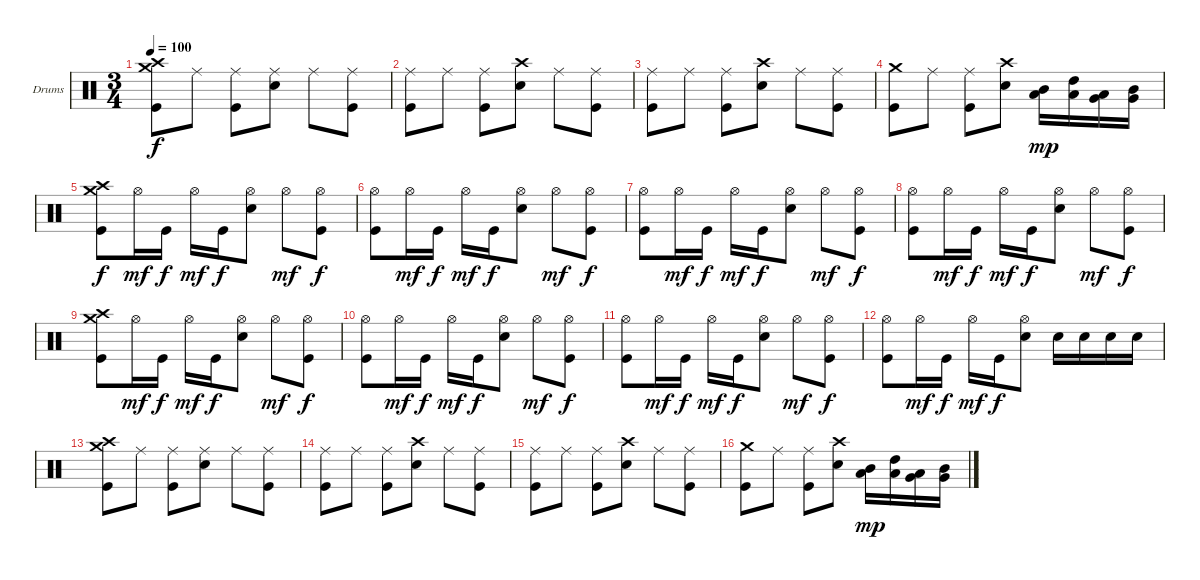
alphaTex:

\bracketExtendMode groupsimilarinstruments
\firstSystemTrackNameOrientation horizontal
\otherSystemsTrackNameOrientation horizontal
\track ("Drumkit" "Drums") {instrument percussion}
\staff {score}
\articulation defaults
\ts (3 4)
\tempo 100
\clef neutral
\ks c
("Kick (hit)" "Crash high (hit)" "Crash medium (hit)").8{dy f} "Ride (middle)".8 ("Kick (hit)" "Ride (middle)").8 ("Snare (hit) 2" "Ride (middle)").8 "Ride (middle)".8 ("Kick (hit)" "Ride (middle)").8 |
("Kick (hit)" "Ride (middle)").8 "Ride (middle)".8 ("Kick (hit)" "Ride (middle)").8 ("Snare (hit) 2" "Crash high (hit)").8 "Ride (middle)".8 ("Kick (hit)" "Ride (middle)").8 |
("Kick (hit)" "Ride (middle)").8 "Ride (middle)".8 ("Kick (hit)" "Ride (middle)").8 ("Snare (hit) 2" "Crash high (hit)").8 "Ride (middle)".8 ("Kick (hit)" "Ride (middle)").8 |
("Kick (hit)" "Crash medium (hit)").8 "Ride (middle)".8 ("Kick (hit)" "Ride (middle)").8 ("Snare (hit) 2" "Crash high (hit)").8 ("Low Tom (hit)" "Mid Tom (hit)").16{dy mp} ("Low Tom (hit)" "High Tom (hit)").16 ("Very Low Tom (hit)" "Low Tom (hit)").16 ("Very Low Tom (hit)" "Mid Tom (hit)").16 |
("Kick (hit)" "Crash high (hit)" "Crash medium (hit)").8{dy f} "Hi-Hat (open)".16{dy mf} "Kick (hit)".16{dy f} "Hi-Hat (open)".16{dy mf} "Kick (hit)".16{dy f} ("Snare (hit) 2" "Hi-Hat (open)").8 "Hi-Hat (open)".8{dy mf} ("Kick (hit)" "Hi-Hat (open)").8{dy f} |
("Kick (hit)" "Hi-Hat (open)").8 "Hi-Hat (open)".16{dy mf} "Kick (hit)".16{dy f} "Hi-Hat (open)".16{dy mf} "Kick (hit)".16{dy f} ("Snare (hit) 2" "Hi-Hat (open)").8 "Hi-Hat (open)".8{dy mf} ("Kick (hit)" "Hi-Hat (open)").8{dy f} |
("Kick (hit)" "Hi-Hat (open)").8 "Hi-Hat (open)".16{dy mf} "Kick (hit)".16{dy f} "Hi-Hat (open)".16{dy mf} "Kick (hit)".16{dy f} ("Snare (hit) 2" "Hi-Hat (open)").8 "Hi-Hat (open)".8{dy mf} ("Kick (hit)" "Hi-Hat (open)").8{dy f} |
("Kick (hit)" "Hi-Hat (open)").8 "Hi-Hat (open)".16{dy mf} "Kick (hit)".16{dy f} "Hi-Hat (open)".16{dy mf} "Kick (hit)".16{dy f} ("Snare (hit) 2" "Hi-Hat (open)").8 "Hi-Hat (open)".8{dy mf} ("Kick (hit)" "Hi-Hat (open)").8{dy f} |
("Kick (hit)" "Crash high (hit)" "Crash medium (hit)").8 "Hi-Hat (open)".16{dy mf} "Kick (hit)".16{dy f} "Hi-Hat (open)".16{dy mf} "Kick (hit)".16{dy f} ("Snare (hit) 2" "Hi-Hat (open)").8 "Hi-Hat (open)".8{dy mf} ("Kick (hit)" "Hi-Hat (open)").8{dy f} |
("Kick (hit)" "Hi-Hat (open)").8 "Hi-Hat (open)".16{dy mf} "Kick (hit)".16{dy f} "Hi-Hat (open)".16{dy mf} "Kick (hit)".16{dy f} ("Snare (hit) 2" "Hi-Hat (open)").8 "Hi-Hat (open)".8{dy mf} ("Kick (hit)" "Hi-Hat (open)").8{dy f} |
("Kick (hit)" "Hi-Hat (open)").8 "Hi-Hat (open)".16{dy mf} "Kick (hit)".16{dy f} "Hi-Hat (open)".16{dy mf} "Kick (hit)".16{dy f} ("Snare (hit) 2" "Hi-Hat (open)").8 "Hi-Hat (open)".8{dy mf} ("Kick (hit)" "Hi-Hat (open)").8{dy f} |
("Kick (hit)" "Hi-Hat (open)").8 "Hi-Hat (open)".16{dy mf} "Kick (hit)".16{dy f} "Hi-Hat (open)".16{dy mf} "Kick (hit)".16{dy f} ("Snare (hit) 2" "Hi-Hat (open)").8 "Snare (hit) 2".16 "Snare (hit) 2".16 "Snare (hit) 2".16 "Snare (hit) 2".16 |
("Kick (hit)" "Crash high (hit)" "Crash medium (hit)").8 "Ride (middle)".8 ("Kick (hit)" "Ride (middle)").8 ("Snare (hit) 2" "Ride (middle)").8 "Ride (middle)".8 ("Kick (hit)" "Ride (middle)").8 |
("Kick (hit)" "Ride (middle)").8 "Ride (middle)".8 ("Kick (hit)" "Ride (middle)").8 ("Snare (hit) 2" "Crash high (hit)").8 "Ride (middle)".8 ("Kick (hit)" "Ride (middle)").8 |
("Kick (hit)" "Ride (middle)").8 "Ride (middle)".8 ("Kick (hit)" "Ride (middle)").8 ("Snare (hit) 2" "Crash high (hit)").8 "Ride (middle)".8 ("Kick (hit)" "Ride (middle)").8 |
("Kick (hit)" "Crash medium (hit)").8 "Ride (middle)".8 ("Kick (hit)" "Ride (middle)").8 ("Snare (hit) 2" "Crash high (hit)").8 ("Low Tom (hit)" "Mid Tom (hit)").16{dy mp} ("Low Tom (hit)" "High Tom (hit)").16 ("Very Low Tom (hit)" "Low Tom (hit)").16 ("Very Low Tom (hit)" "Mid Tom (hit)").16
